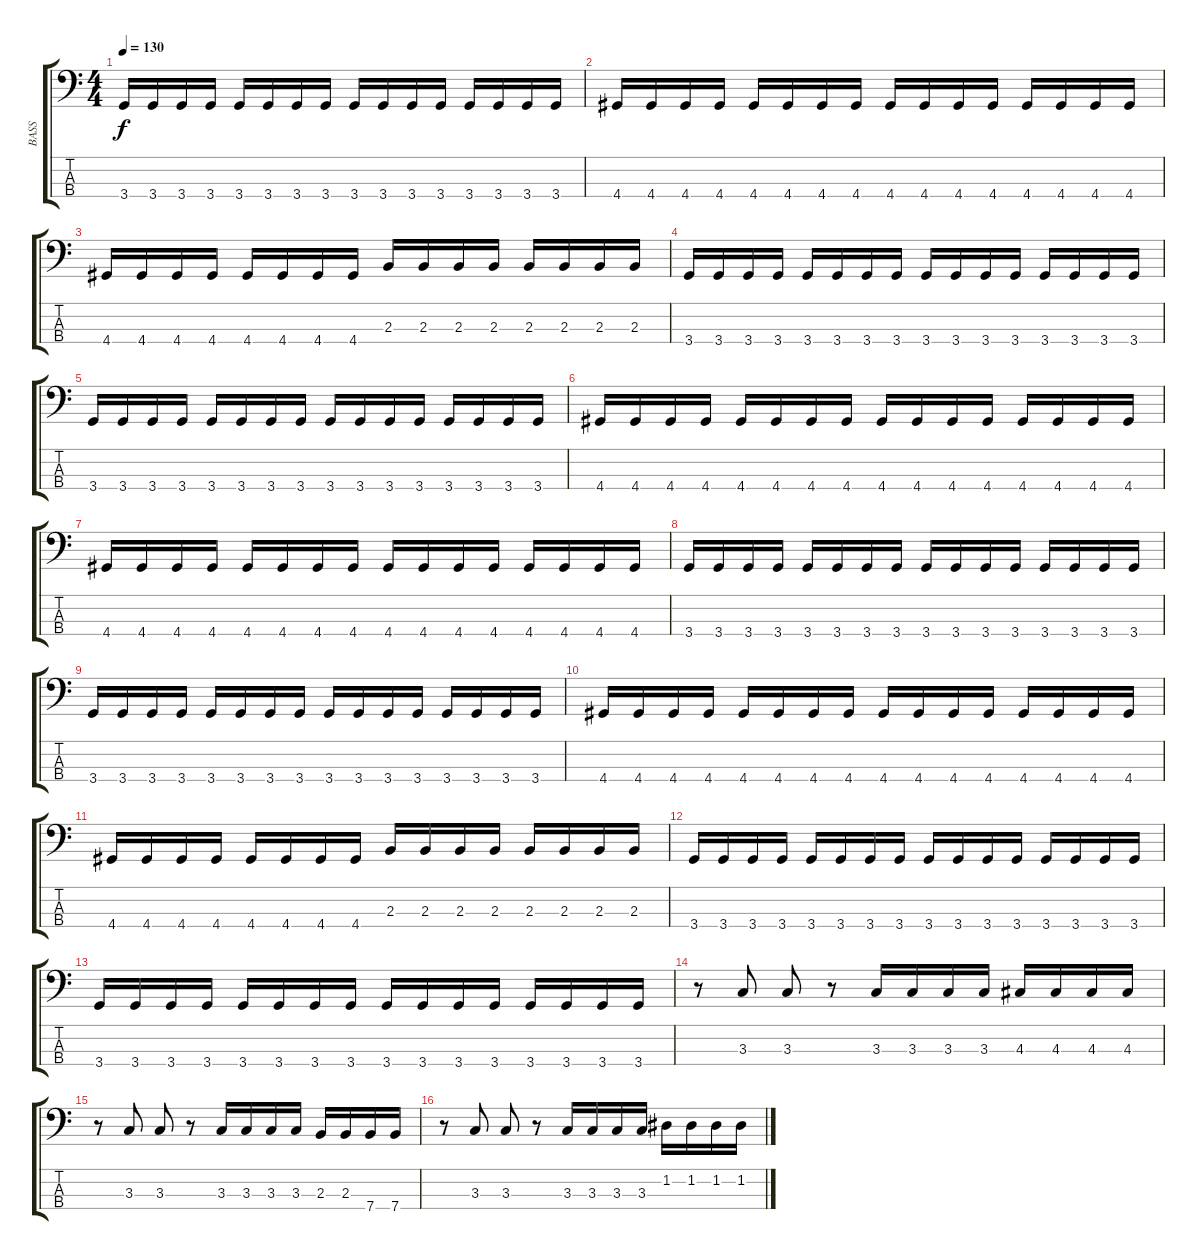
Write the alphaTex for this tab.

\track ("BASS" "BASS") {instrument electricbassfinger}
\staff {score tabs}
\tuning (G2 D2 A1 E1) {hide}
\ts (4 4)
\tempo 130
\clef f4
\ks c
3.4.16{dy f} 3.4.16 3.4.16 3.4.16 3.4.16 3.4.16 3.4.16 3.4.16 3.4.16 3.4.16 3.4.16 3.4.16 3.4.16 3.4.16 3.4.16 3.4.16 |
4.4.16 4.4.16 4.4.16 4.4.16 4.4.16 4.4.16 4.4.16 4.4.16 4.4.16 4.4.16 4.4.16 4.4.16 4.4.16 4.4.16 4.4.16 4.4.16 |
4.4.16 4.4.16 4.4.16 4.4.16 4.4.16 4.4.16 4.4.16 4.4.16 2.3.16 2.3.16 2.3.16 2.3.16 2.3.16 2.3.16 2.3.16 2.3.16 |
3.4.16 3.4.16 3.4.16 3.4.16 3.4.16 3.4.16 3.4.16 3.4.16 3.4.16 3.4.16 3.4.16 3.4.16 3.4.16 3.4.16 3.4.16 3.4.16 |
3.4.16 3.4.16 3.4.16 3.4.16 3.4.16 3.4.16 3.4.16 3.4.16 3.4.16 3.4.16 3.4.16 3.4.16 3.4.16 3.4.16 3.4.16 3.4.16 |
4.4.16 4.4.16 4.4.16 4.4.16 4.4.16 4.4.16 4.4.16 4.4.16 4.4.16 4.4.16 4.4.16 4.4.16 4.4.16 4.4.16 4.4.16 4.4.16 |
4.4.16 4.4.16 4.4.16 4.4.16 4.4.16 4.4.16 4.4.16 4.4.16 4.4.16 4.4.16 4.4.16 4.4.16 4.4.16 4.4.16 4.4.16 4.4.16 |
3.4.16 3.4.16 3.4.16 3.4.16 3.4.16 3.4.16 3.4.16 3.4.16 3.4.16 3.4.16 3.4.16 3.4.16 3.4.16 3.4.16 3.4.16 3.4.16 |
3.4.16 3.4.16 3.4.16 3.4.16 3.4.16 3.4.16 3.4.16 3.4.16 3.4.16 3.4.16 3.4.16 3.4.16 3.4.16 3.4.16 3.4.16 3.4.16 |
4.4.16 4.4.16 4.4.16 4.4.16 4.4.16 4.4.16 4.4.16 4.4.16 4.4.16 4.4.16 4.4.16 4.4.16 4.4.16 4.4.16 4.4.16 4.4.16 |
4.4.16 4.4.16 4.4.16 4.4.16 4.4.16 4.4.16 4.4.16 4.4.16 2.3.16 2.3.16 2.3.16 2.3.16 2.3.16 2.3.16 2.3.16 2.3.16 |
3.4.16 3.4.16 3.4.16 3.4.16 3.4.16 3.4.16 3.4.16 3.4.16 3.4.16 3.4.16 3.4.16 3.4.16 3.4.16 3.4.16 3.4.16 3.4.16 |
3.4.16 3.4.16 3.4.16 3.4.16 3.4.16 3.4.16 3.4.16 3.4.16 3.4.16 3.4.16 3.4.16 3.4.16 3.4.16 3.4.16 3.4.16 3.4.16 |
r.8 3.3.8 3.3.8 r.8 3.3.16 3.3.16 3.3.16 3.3.16 4.3.16 4.3.16 4.3.16 4.3.16 |
r.8 3.3.8 3.3.8 r.8 3.3.16 3.3.16 3.3.16 3.3.16 2.3.16 2.3.16 7.4.16 7.4.16 |
r.8 3.3.8 3.3.8 r.8 3.3.16 3.3.16 3.3.16 3.3.16 1.2.16 1.2.16 1.2.16 1.2.16
